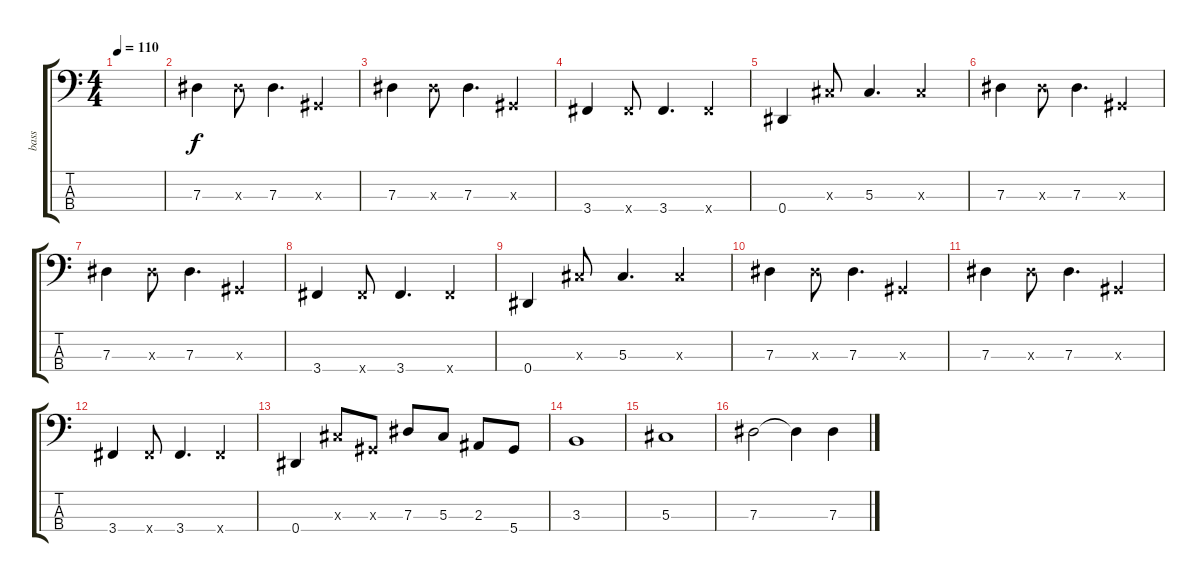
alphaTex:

\track ("bass" "bass") {instrument electricbassfinger}
\staff {score tabs}
\tuning (Gb2 Db2 Ab1 Eb1) {hide}
\ts (4 4)
\tempo 110
\clef f4
\ks c
|
7.3.4 7.3{x}.8 7.3.4{d} 0.3{x}.4 |
7.3.4 7.3{x}.8 7.3.4{d} 0.3{x}.4 |
3.4.4 3.4{x}.8 3.4.4{d} 3.4{x}.4 |
0.4.4 5.3{x}.8 5.3.4{d} 5.3{x}.4 |
7.3.4 7.3{x}.8 7.3.4{d} 0.3{x}.4 |
7.3.4 7.3{x}.8 7.3.4{d} 0.3{x}.4 |
3.4.4 3.4{x}.8 3.4.4{d} 3.4{x}.4 |
0.4.4 5.3{x}.8 5.3.4{d} 5.3{x}.4 |
7.3.4 7.3{x}.8 7.3.4{d} 0.3{x}.4 |
7.3.4 7.3{x}.8 7.3.4{d} 0.3{x}.4 |
3.4.4 3.4{x}.8 3.4.4{d} 3.4{x}.4 |
0.4.4 5.3{x}.8 0.3{x}.8 7.3.8 5.3.8 2.3.8 5.4.8 |
3.3.1 |
5.3.1 |
7.3.2 7.3{t}.4 7.3.4
